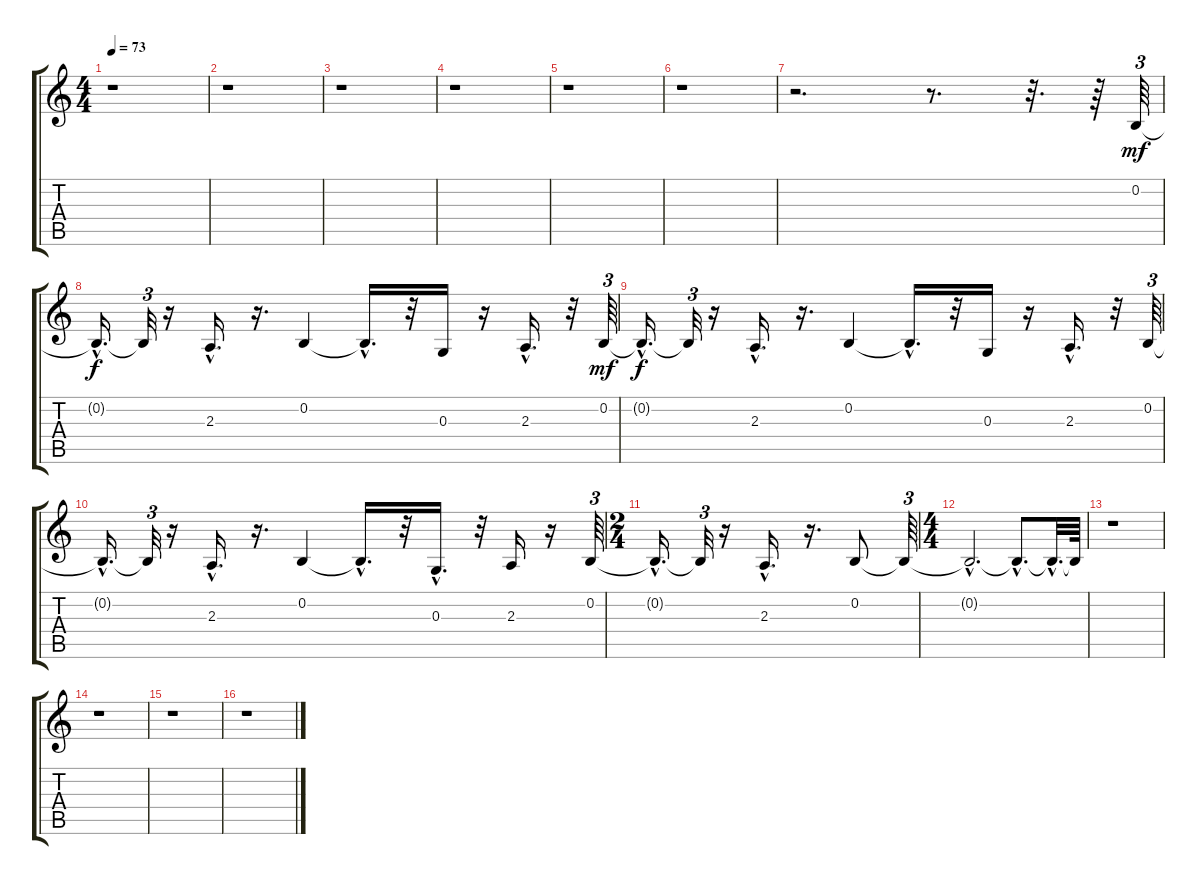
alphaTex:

\track "" {instrument trombone}
\staff {score tabs}
\tuning (E4 B3 G3 D3 A2 E2) {hide}
\ts (4 4)
\tempo 73
\clef g2
\ks c
r.1{dy f} |
r.1 |
r.1 |
r.1 |
r.1 |
r.1 |
r.2{d} r.8{d} r.32{d} r.64 0.2.64{tu (3 2) dy mf} |
0.2{hac t}.16{d dy f} 0.2{t}.32{tu (3 2)} r.16 2.3{hac}.16{d} r.16{d} 0.2.4 0.2{hac t}.16{d} r.32 0.3.16 r.16 2.3{hac}.16{d} r.32 0.2.64{tu (3 2) dy mf} |
0.2{hac t}.16{d dy f} 0.2{t}.32{tu (3 2)} r.16 2.3{hac}.16{d} r.16{d} 0.2.4 0.2{hac t}.16{d} r.32 0.3.16 r.16 2.3{hac}.16{d} r.32 0.2.64{tu (3 2)} |
0.2{hac t}.16{d} 0.2{t}.32{tu (3 2)} r.16 2.3{hac}.16{d} r.16{d} 0.2.4 0.2{hac t}.16{d} r.32 0.3{hac}.16{d} r.32 2.3.16 r.16 0.2.64{tu (3 2)} |
\ts (2 4)
0.2{hac t}.16{d} 0.2{t}.32{tu (3 2)} r.16 2.3{hac}.16{d} r.16{d} 0.2.8 0.2{t}.64{tu (3 2)} |
\ts (4 4)
0.2{hac t}.2{d} 0.2{hac t}.8{d} 0.2{hac t}.32{d} 0.2{t}.64 |
r.1 |
r.1 |
r.1 |
r.1
